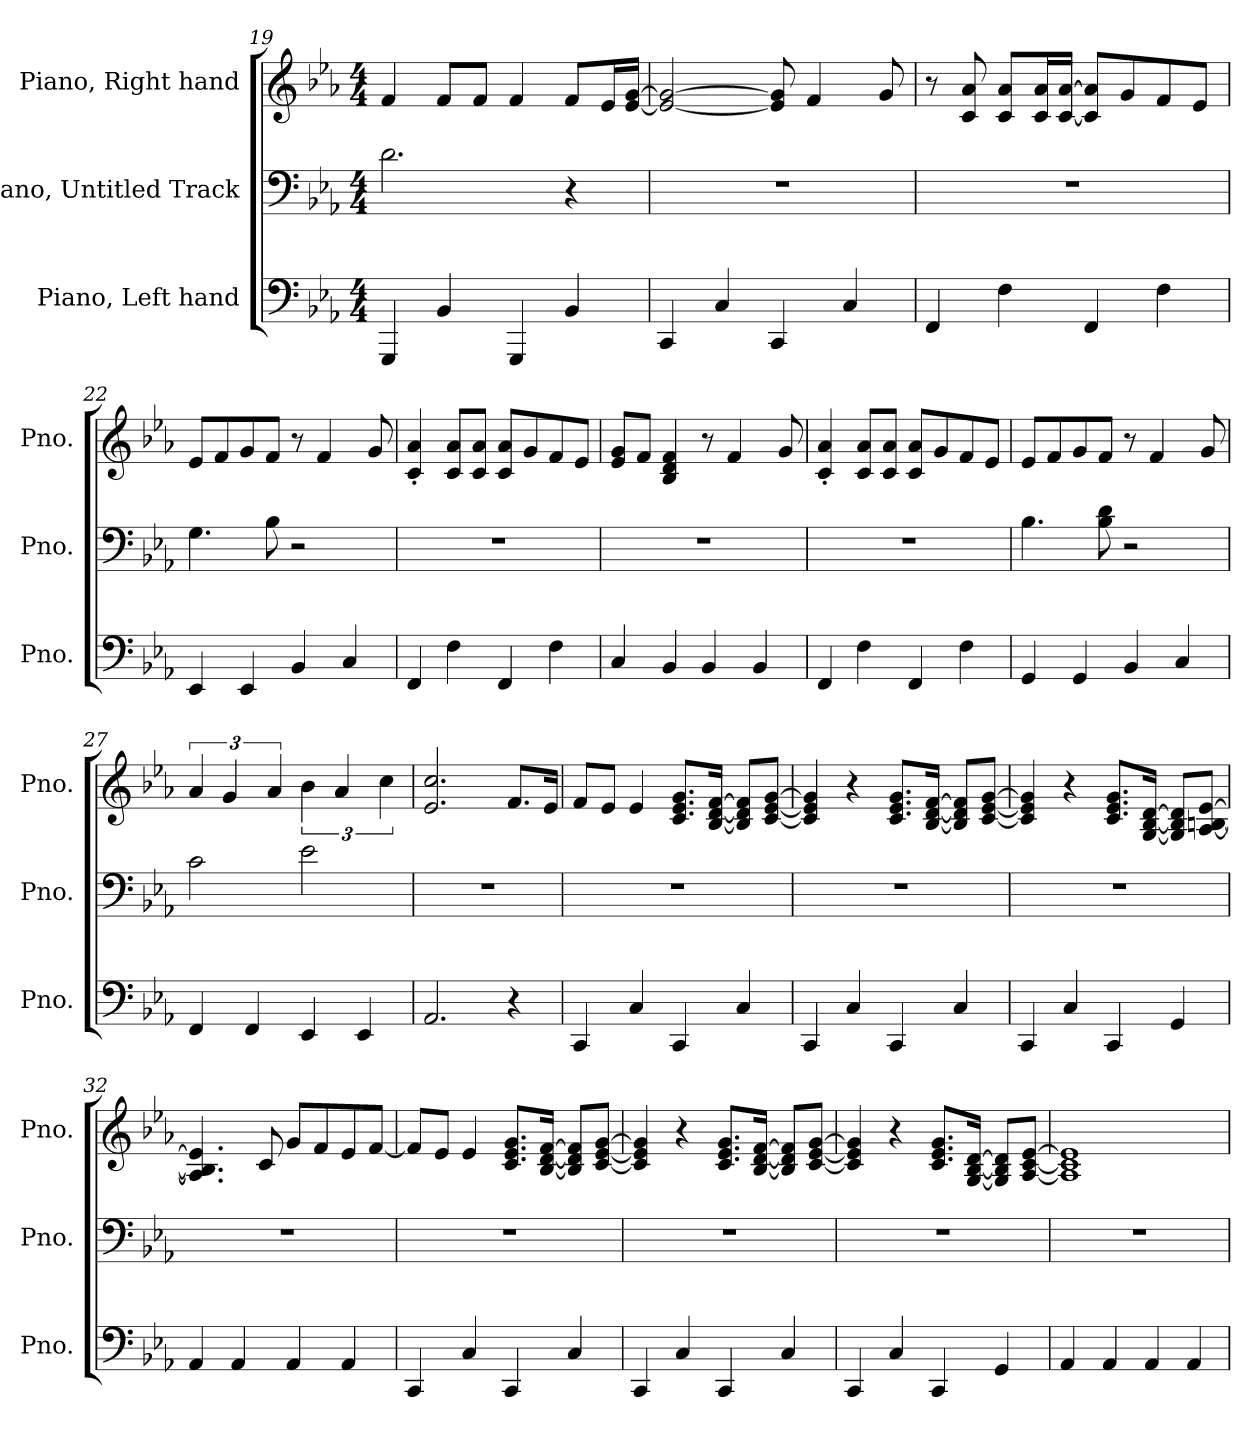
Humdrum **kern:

**kern	**kern	**kern
*part3	*part2	*part1
*staff3	*staff2	*staff1
*I"Piano, Left hand	*I"Piano, Untitled Track	*I"Piano, Right hand
*I'Pno.	*I'Pno.	*I'Pno.
!!LO:PB:g=z
*clefF4	*clefF4	*clefG2
*k[b-e-a-]	*k[b-e-a-]	*k[b-e-a-]
*M4/4	*M4/4	*M4/4
=19	=19	=19
4GGG/	2.d\	4f/
4BB-/	.	8f/L
.	.	8f/J
4GGG/	.	4f/
4BB-/	4r	8f/L
.	.	16e-/L
.	.	[16e-/ [16g/JJ
=20	=20	=20
4CC/	1r	2e-/_ 2g/_
4C/	.	.
4CC/	.	8e-/] 8g/]
.	.	4f/
4C/	.	.
.	.	8g/
=21	=21	=21
4FF/	1r	8r
.	.	8c/ 8a-/
4F\	.	8c/ 8a-/L
.	.	16c/ 16a-/L
.	.	[16c/ [16a-/JJ
4FF/	.	8c/] 8a-/]L
.	.	8g/
4F\	.	8f/
.	.	8e-/J
=22	=22	=22
4EE-/	4.G\	8e-/L
.	.	8f/
4EE-/	.	8g/
.	8B-\	8f/J
4BB-/	2r	8r
.	.	4f/
4C/	.	.
.	.	8g/
=23	=23	=23
4FF/	1r	4c/' 4a-/'
4F\	.	8c/ 8a-/L
.	.	8c/ 8a-/J
4FF/	.	8c/ 8a-/L
.	.	8g/
4F\	.	8f/
.	.	8e-/J
!!LO:LB:g=z
=24	=24	=24
4C/	1r	8e-/ 8g/L
.	.	8f/J
4BB-/	.	4B-/ 4d/ 4f/
4BB-/	.	8r
.	.	4f/
4BB-/	.	.
.	.	8g/
=25	=25	=25
4FF/	1r	4c/' 4a-/'
4F\	.	8c/ 8a-/L
.	.	8c/ 8a-/J
4FF/	.	8c/ 8a-/L
.	.	8g/
4F\	.	8f/
.	.	8e-/J
=26	=26	=26
4GG/	4.B-\	8e-/L
.	.	8f/
4GG/	.	8g/
.	8B-\ 8d\	8f/J
4BB-/	2r	8r
.	.	4f/
4C/	.	.
.	.	8g/
=27	=27	=27
4FF/	2c\	6a-/
.	.	6g/
4FF/	.	.
.	.	6a-/
4EE-/	2e-\	6b-\
.	.	6a-/
4EE-/	.	.
.	.	6cc\
=28	=28	=28
2.AA-/	1r	2.e-/ 2.cc/
4r	.	8.f/L
.	.	16e-/Jk
!!LO:LB:g=z
=29	=29	=29
4CC/	1r	8f/L
.	.	8e-/J
4C/	.	4e-/
4CC/	.	8.c/ 8.e-/ 8.g/L
.	.	[16B-/ [16d/ [16f/Jk
4C/	.	8B-/] 8d/] 8f/]L
.	.	[8c/ [8e-/ [8g/J
=30	=30	=30
4CC/	1r	4c/] 4e-/] 4g/]
4C/	.	4r
4CC/	.	8.c/ 8.e-/ 8.g/L
.	.	[16B-/ [16d/ [16f/Jk
4C/	.	8B-/] 8d/] 8f/]L
.	.	[8c/ [8e-/ [8g/J
=31	=31	=31
4CC/	1r	4c/] 4e-/] 4g/]
4C/	.	4r
4CC/	.	8.c/ 8.e-/ 8.g/L
.	.	[16G/ [16B-/ [16d/Jk
4GG/	.	8G/] 8B-/] 8d/]L
.	.	[8A-/ [8Bn/ [8e-/J
=32	=32	=32
4AA-/	1r	4.A-/] 4.B/] 4.e-/]
4AA-/	.	.
.	.	8c/
4AA-/	.	8g/L
.	.	8f/
4AA-/	.	8e-/
.	.	[8f/J
!!LO:LB:g=z
=33	=33	=33
4CC/	1r	8f/L]
.	.	8e-/J
4C/	.	4e-/
4CC/	.	8.c/ 8.e-/ 8.g/L
.	.	[16B-/ [16d/ [16f/Jk
4C/	.	8B-/] 8d/] 8f/]L
.	.	[8c/ [8e-/ [8g/J
=34	=34	=34
4CC/	1r	4c/] 4e-/] 4g/]
4C/	.	4r
4CC/	.	8.c/ 8.e-/ 8.g/L
.	.	[16B-/ [16d/ [16f/Jk
4C/	.	8B-/] 8d/] 8f/]L
.	.	[8c/ [8e-/ [8g/J
=35	=35	=35
4CC/	1r	4c/] 4e-/] 4g/]
4C/	.	4r
4CC/	.	8.c/ 8.e-/ 8.g/L
.	.	[16G/ [16B-/ [16d/Jk
4GG/	.	8G/] 8B-/] 8d/]L
.	.	[8A-/ [8c/ [8e-/J
=36	=36	=36
4AA-/	1r	1A-] 1c] 1e-]
4AA-/	.	.
4AA-/	.	.
4AA-/	.	.
=	=	=
*-	*-	*-
